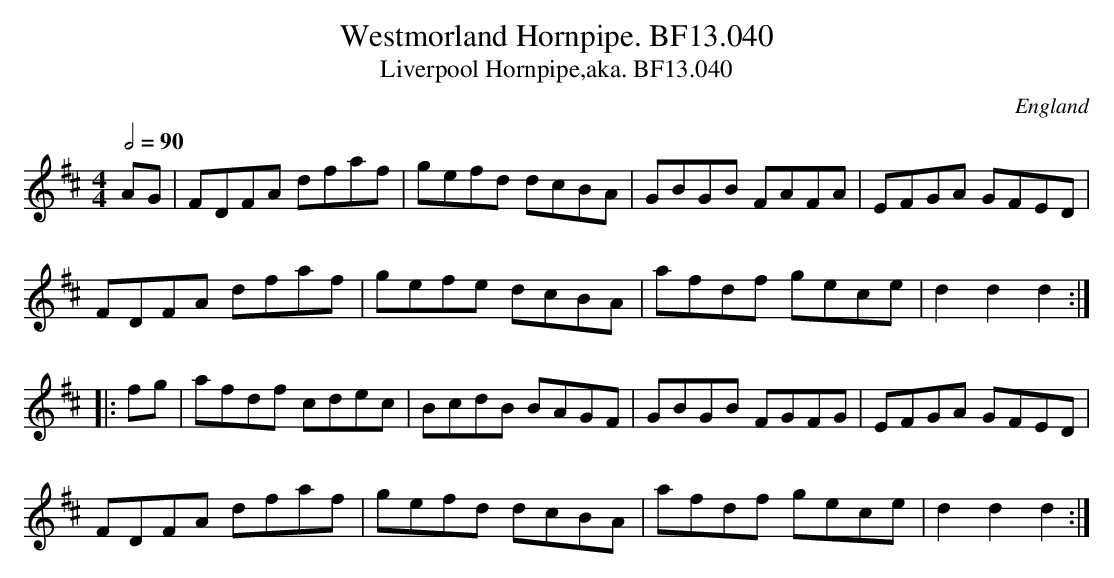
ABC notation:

X:1
T:Westmorland Hornpipe. BF13.040
T:Liverpool Hornpipe,aka. BF13.040
M:4/4
L:1/8
Q:1/2=90
O:England
K:D major
AG|FDFA dfaf|gefd dcBA|GBGB FAFA|EFGA GFED|!
FDFA dfaf|gefe dcBA|afdf gece|d2d2d2:|!
|:fg|afdf cdec|BcdB BAGF|GBGB FGFG|EFGA GFED|!
FDFA dfaf|gefd dcBA|afdf gece|d2d2d2:|
